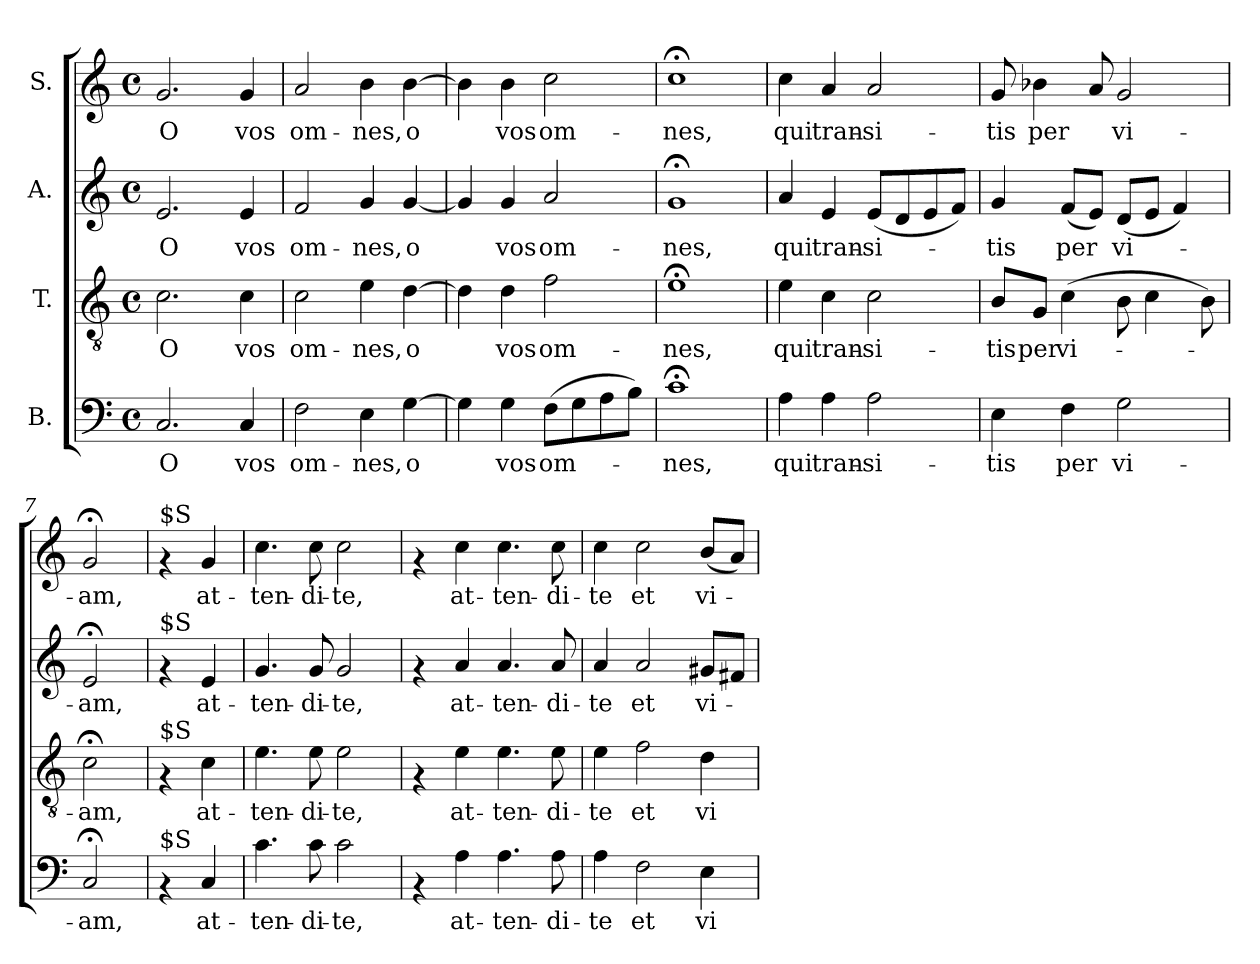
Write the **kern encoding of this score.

**kern	**text	**kern	**text	**kern	**text	**kern	**text
*part4	*part4	*part3	*part3	*part2	*part2	*part1	*part1
*staff4	*staff4	*staff3	*staff3	*staff2	*staff2	*staff1	*staff1
*I"B.	*	*I"T.	*	*I"A.	*	*I"S.	*
!!LO:PB:g=z
*clefF4	*	*clefGv2	*	*clefG2	*	*clefG2	*
*k[]	*	*k[]	*	*k[]	*	*k[]	*
*C:	*	*C:	*	*C:	*	*C:	*
*M4/4	*	*M4/4	*	*M4/4	*	*M4/4	*
*met(c)	*	*met(c)	*	*met(c)	*	*met(c)	*
=1	=1	=1	=1	=1	=1	=1	=1
!	!LO:LY:b	!	!LO:LY:b	!	!LO:LY:b	!	!LO:LY:b
2.C/	O	2.c\	O	2.e/	O	2.g/	O
!	!LO:LY:b	!	!LO:LY:b	!	!LO:LY:b	!	!LO:LY:b
4C/	vos	4c\	vos	4e/	vos	4g/	vos
=2	=2	=2	=2	=2	=2	=2	=2
!	!LO:LY:b	!	!LO:LY:b	!	!LO:LY:b	!	!LO:LY:b
2F\	om-	2c\	om-	2f/	om-	2a/	om-
!	!LO:LY:b	!	!LO:LY:b	!	!LO:LY:b	!	!LO:LY:b
4E\	-nes,	4e\	-nes,	4g/	-nes,	4b\	-nes,
!	!LO:LY:b	!	!LO:LY:b	!	!LO:LY:b	!	!LO:LY:b
[>4G\	o	[>4d\	o	[>4g/	o	[>4b\	o
=3	=3	=3	=3	=3	=3	=3	=3
4G\]	.	4d\]	.	4g/]	.	4b\]	.
!	!LO:LY:b	!	!LO:LY:b	!	!LO:LY:b	!	!LO:LY:b
4G\	vos	4d\	vos	4g/	vos	4b\	vos
!	!LO:LY:b	!	!LO:LY:b	!	!LO:LY:b	!	!LO:LY:b
(>8F\L	om-	2f\	om-	2a/	om-	2cc\	om-
8G\	.	.	.	.	.	.	.
8A\	.	.	.	.	.	.	.
8B\J)	.	.	.	.	.	.	.
=4	=4	=4	=4	=4	=4	=4	=4
!	!LO:LY:b	!	!LO:LY:b	!	!LO:LY:b	!	!LO:LY:b
1c;	-nes,	1e;	-nes,	1g;	-nes,	1cc;	-nes,
!!LO:PB:g=z
=5	=5	=5	=5	=5	=5	=5	=5
!	!LO:LY:b	!	!LO:LY:b	!	!LO:LY:b	!	!LO:LY:b
4A\	qui	4e\	qui	4a/	qui	4cc\	qui
!	!LO:LY:b	!	!LO:LY:b	!	!LO:LY:b	!	!LO:LY:b
4A\	tran-	4c\	tran-	4e/	tran-	4a/	tran-
!	!LO:LY:b	!	!LO:LY:b	!	!LO:LY:b	!	!LO:LY:b
2A\	-si-	2c\	-si-	(>8e/L	-si-	2a/	-si-
.	.	.	.	8d/	.	.	.
.	.	.	.	8e/	.	.	.
.	.	.	.	8f/J)	.	.	.
=6	=6	=6	=6	=6	=6	=6	=6
!	!LO:LY:b	!	!LO:LY:b	!	!LO:LY:b	!	!LO:LY:b
4E\	-tis	8B/L	-tis	4g/	-tis	8g/	-tis
!	!	!	!LO:LY:b	!	!	!	!LO:LY:b
.	.	8G/J	per	.	.	4b-X\	per
!	!LO:LY:b	!	!LO:LY:b	!	!LO:LY:b	!	!
4F\	per	(>4c\	vi-	(>8f/L	per	.	.
.	.	.	.	8e/J)	.	8a/	.
!	!LO:LY:b	!	!	!	!LO:LY:b	!	!LO:LY:b
2G\	vi-	8B\	.	(>8d/L	vi-	2g/	vi-
.	.	4c\	.	8e/J	.	.	.
.	.	.	.	4f/)	.	.	.
.	.	8B\)	.	.	.	.	.
=7	=7	=7	=7	=7	=7	=7	=7
!	!LO:LY:b	!	!LO:LY:b	!	!LO:LY:b	!	!LO:LY:b
2C;</	-am,	2c;<\	-am,	2e;</	-am,	2g;</	-am,
=8	=8	=8	=8	=8	=8	=8	=8
!	!	!	!	!	!	!LO:TX:a:t=$S	!
!	!	!	!	!LO:TX:a:t=$S	!	!	!
!	!	!LO:TX:a:t=$S	!	!	!	!	!
!LO:TX:a:t=$S	!	!	!	!	!	!	!
4rAA	.	4rF	.	4rf	.	4rf	.
!	!LO:LY:b	!	!LO:LY:b	!	!LO:LY:b	!	!LO:LY:b
4C/	at-	4c\	at-	4e/	at-	4g/	at-
=9	=9	=9	=9	=9	=9	=9	=9
!	!LO:LY:b	!	!LO:LY:b	!	!LO:LY:b	!	!LO:LY:b
4.c\	-ten-	4.e\	-ten-	4.g/	-ten-	4.cc\	-ten-
!	!LO:LY:b	!	!LO:LY:b	!	!LO:LY:b	!	!LO:LY:b
8c\	-di-	8e\	-di-	8g/	-di-	8cc\	-di-
!	!LO:LY:b	!	!LO:LY:b	!	!LO:LY:b	!	!LO:LY:b
2c\	-te,	2e\	-te,	2g/	-te,	2cc\	-te,
!!LO:PB:g=z
=10	=10	=10	=10	=10	=10	=10	=10
4rAA	.	4rF	.	4rf	.	4rf	.
!	!LO:LY:b	!	!LO:LY:b	!	!LO:LY:b	!	!LO:LY:b
4A\	at-	4e\	at-	4a/	at-	4cc\	at-
!	!LO:LY:b	!	!LO:LY:b	!	!LO:LY:b	!	!LO:LY:b
4.A\	-ten-	4.e\	-ten-	4.a/	-ten-	4.cc\	-ten-
!	!LO:LY:b	!	!LO:LY:b	!	!LO:LY:b	!	!LO:LY:b
8A\	-di-	8e\	-di-	8a/	-di-	8cc\	-di-
=11	=11	=11	=11	=11	=11	=11	=11
!	!LO:LY:b	!	!LO:LY:b	!	!LO:LY:b	!	!LO:LY:b
4A\	-te	4e\	-te	4a/	-te	4cc\	-te
!	!LO:LY:b	!	!LO:LY:b	!	!LO:LY:b	!	!LO:LY:b
2F\	et	2f\	et	2a/	et	2cc\	et
!	!LO:LY:b	!	!LO:LY:b	!	!LO:LY:b	!	!LO:LY:b
4E\	vi-	4d\	vi-	8g#X/L	vi-	(>8b/L	vi-
.	.	.	.	8f#X/J	.	8a/J)	.
=	=	=	=	=	=	=	=
*-	*-	*-	*-	*-	*-	*-	*-
